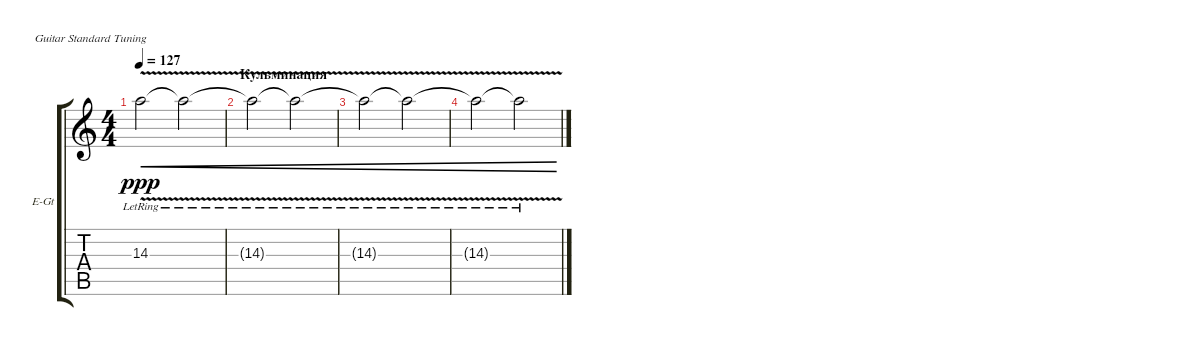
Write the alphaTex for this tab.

\defaultSystemsLayout 4
\bracketExtendMode groupsimilarinstruments
\firstSystemTrackNameOrientation horizontal
\otherSystemsTrackNameOrientation horizontal
\track ("Завод" "E-Gt") {instrument distortionguitar}
\staff {score tabs}
\tuning (E4 B3 G3 D3 A2 E2)
\ts (4 4)
\tempo 127
\clef g2
\scale
0.333333
\ks c
14.3{v lr t}.2{cre dy ppp} 14.3{v lr t}.2{cre} |
\section ("" "Кульминация")
\scale
0.333333 14.3{v lr t}.2{cre} 14.3{v lr t}.2{cre} |
\scale
0.333333 14.3{v lr t}.2{cre} 14.3{v lr t}.2{cre} |
\scale
0.333333 14.3{v lr t}.2{cre} 14.3{v lr t}.2{cre} |
\scale
0.333333 |
\scale
0.333333 |
\scale
0.333333 |
\scale
0.333333 |
\scale
0.333333 |
\scale
0.333333 |
\scale
0.333333 |
\scale
0.333333 |
\scale
0.333333 |
\scale
0.333333 |
\scale
0.333333 |
\scale
0.333333
